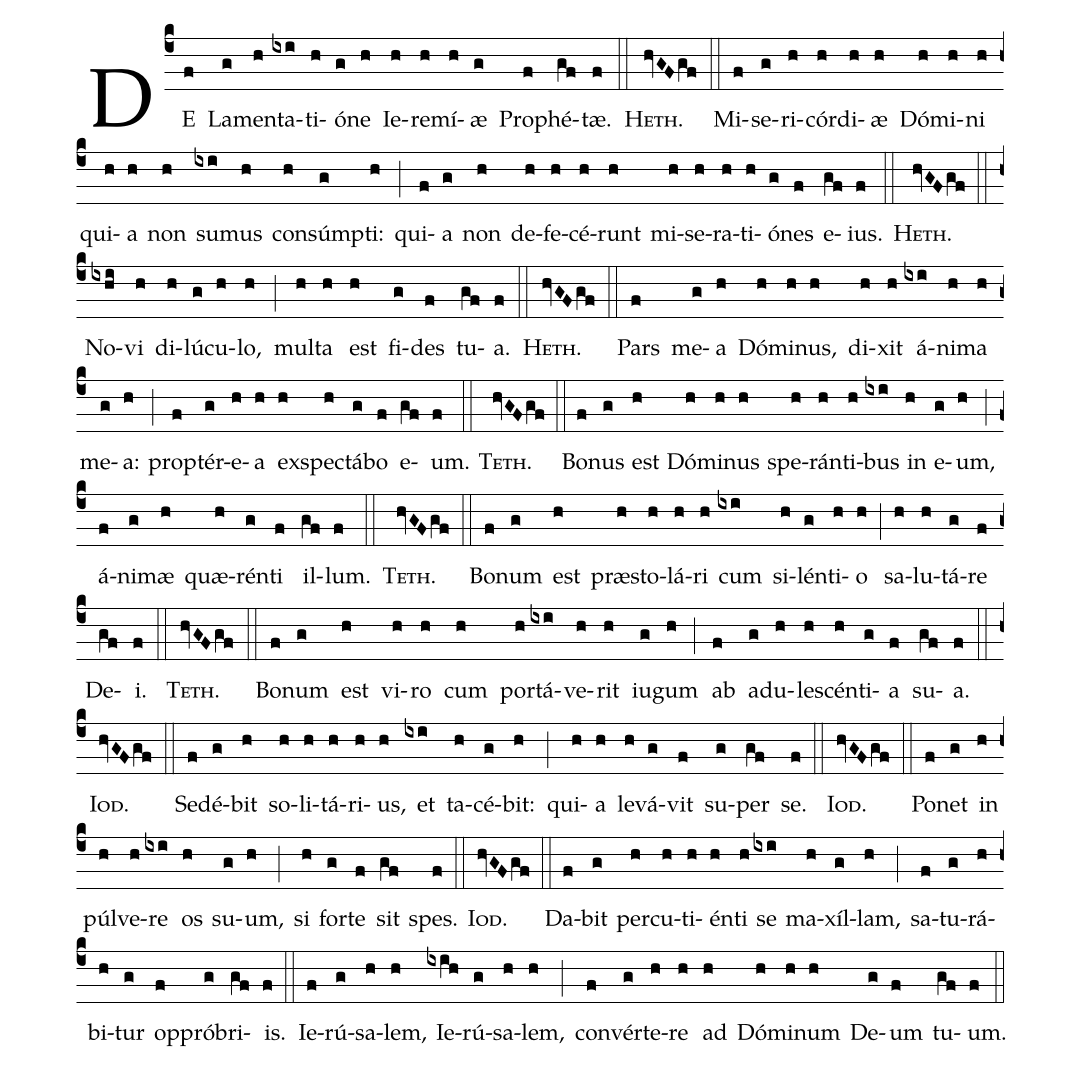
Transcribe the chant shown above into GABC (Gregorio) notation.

%%
(c4)
DE(f) La(g)men(h)ta(ixi)ti(h)ó(g)ne(h) Ie(h)re(h)mí(h)æ(g) Pro(f)phé(gf)tæ.(f) (::)
<sc>Heth.</sc>(hvGFgf) (::)
Mi(f)se(g)ri(h)cór(h)di(h)æ(h) Dó(h)mi(h)ni(h) qui(h)a(h) non(h) su(ixi)mus(h) con(h)súmp(g)ti:(h) (;)
qui(f)a(g) non(h) de(h)fe(h)cé(h)runt(h) mi(h)se(h)ra(h)ti(h)ó(g)nes(f) e(gf)ius.(f) (::)
<sc>Heth.</sc>(hvGFgf) (::)
No(ixhi)vi(h) di(h)lú(g)cu(h)lo,(h) (;)
mul(h)ta(h) est(h) fi(g)des(f) tu(gf)a.(f) (::)
<sc>Heth.</sc>(hvGFgf) (::)
Pars(f) me(g)a(h) Dó(h)mi(h)nus,(h) di(h)xit(h) á(ixi)ni(h)ma(h) me(g)a:(h) (;)
prop(f)tér(g)e(h)a(h) ex(h)spec(h)tá(g)bo(f) e(gf)um.(f) (::)
<sc>Teth.</sc>(hvGFgf) (::)
Bo(f)nus(g) est(h) Dó(h)mi(h)nus(h) spe(h)rán(h)ti(h)bus(ixi) in(h) e(g)um,(h) (;)
á(f)ni(g)mæ(h) quæ(h)rén(g)ti(f) il(gf)lum.(f) (::)
<sc>Teth.</sc>(hvGFgf) (::)
Bo(f)num(g) est(h) præ(h)sto(h)lá(h)ri(h) cum(ixi) si(h)lén(g)ti(h)o(h) (;)
sa(h)lu(h)tá(g)re(f) De(gf)i.(f) (::)
<sc>Teth.</sc>(hvGFgf) (::)
Bo(f)num(g) est(h) vi(h)ro(h) cum(h) por(h)tá(ixi)ve(h)rit(h) iu(g)gum(h) (;)
ab(f) ad(g)u(h)le(h)scén(h)ti(g)a(f) su(gf)a.(f) (::)
<sc>Iod.</sc>(hvGFgf) (::)
Se(f)dé(g)bit(h) so(h)li(h)tá(h)ri(h)us,(h) et(ixi) ta(h)cé(g)bit:(h) (;)
qui(h)a(h) le(h)vá(g)vit(f) su(g)per(gf) se.(f) (::)
<sc>Iod.</sc>(hvGFgf) (::)
Po(f)net(g) in(h) púl(h)ve(h)re(ixi) os(h) su(g)um,(h) (;)
si(h) for(g)te(f) sit(gf) spes.(f) (::)
<sc>Iod.</sc>(hvGFgf) (::)
Da(f)bit(g) per(h)cu(h)ti(h)én(h)ti(h) se(ixi) ma(h)xíl(g)lam,(h) (;)
sa(f)tu(g)rá(h)bi(h)tur(g) op(f)pró(g)bri(gf)is.(f) (::)
Ie(f)rú(g)sa(h)lem,(h) Ie(ixih)rú(g)sa(h)lem,(h) (;)
con(f)vér(g)te(h)re(h) ad(h) Dó(h)mi(h)num(h) De(g)um(f) tu(gf)um.(f) (::)
